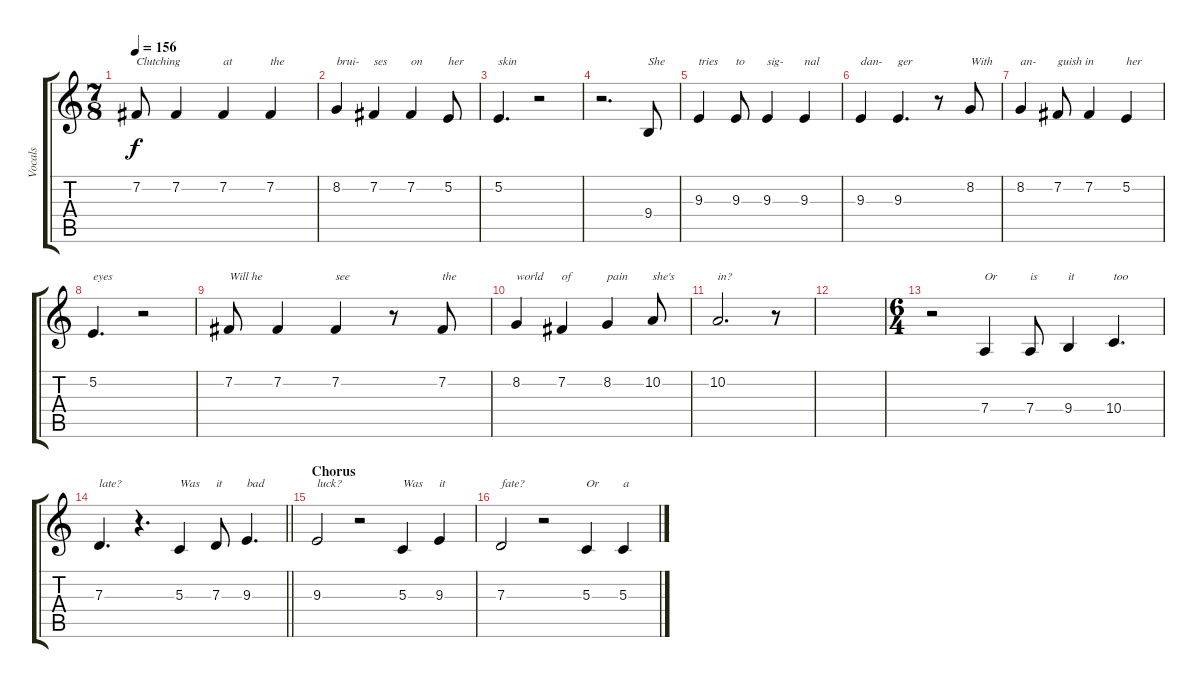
\track ("Vocals" "Vocals") {instrument bassoon}
\staff {score tabs}
\tuning (E4 B3 G3 D3 A2 E2) {hide}
\ts (7 8)
\tempo 156
\clef g2
\ks c
7.2.8{txt "Clutching" dy f} 7.2.4 7.2.4{txt "at"} 7.2.4{txt "the"} |
8.2.4{txt "brui-"} 7.2.4{txt "ses"} 7.2.4{txt "on"} 5.2.8{txt "her"} |
5.2.4{d txt "skin"} r.2 |
r.2{d} 9.4.8{txt "She"} |
9.3.4{txt "tries"} 9.3.8{txt "to"} 9.3.4{txt "sig-"} 9.3.4{txt "nal"} |
9.3.4{txt "dan-"} 9.3.4{d txt "ger"} r.8 8.2.8{txt "With"} |
8.2.4{txt "an-"} 7.2.8{txt "guish in"} 7.2.4 5.2.4{txt "her"} |
5.2.4{d txt "eyes"} r.2 |
7.2.8{txt "Will he"} 7.2.4 7.2.4{txt "see"} r.8 7.2.8{txt "the"} |
8.2.4{txt "world"} 7.2.4{txt "of"} 8.2.4{txt "pain"} 10.2.8{txt "she's"} |
10.2.2{d txt "in?"} r.8 |
|
\ts (6 4)
r.2 7.4.4{txt "Or"} 7.4.8{txt "is"} 9.4.4{txt "it"} 10.4.4{d txt "too"} |
\barLineRight lightlight
7.3.4{d txt "late?"} r.4{d} 5.3.4{txt "Was" volume 14} 7.3.8{txt "it"} 9.3.4{d txt "bad"} |
\section ("" "Chorus")
9.3.2{txt "luck?"} r.2 5.3.4{txt "Was"} 9.3.4{txt "it"} |
7.3.2{txt "fate?"} r.2 5.3.4{txt "Or"} 5.3.4{txt "a"}
